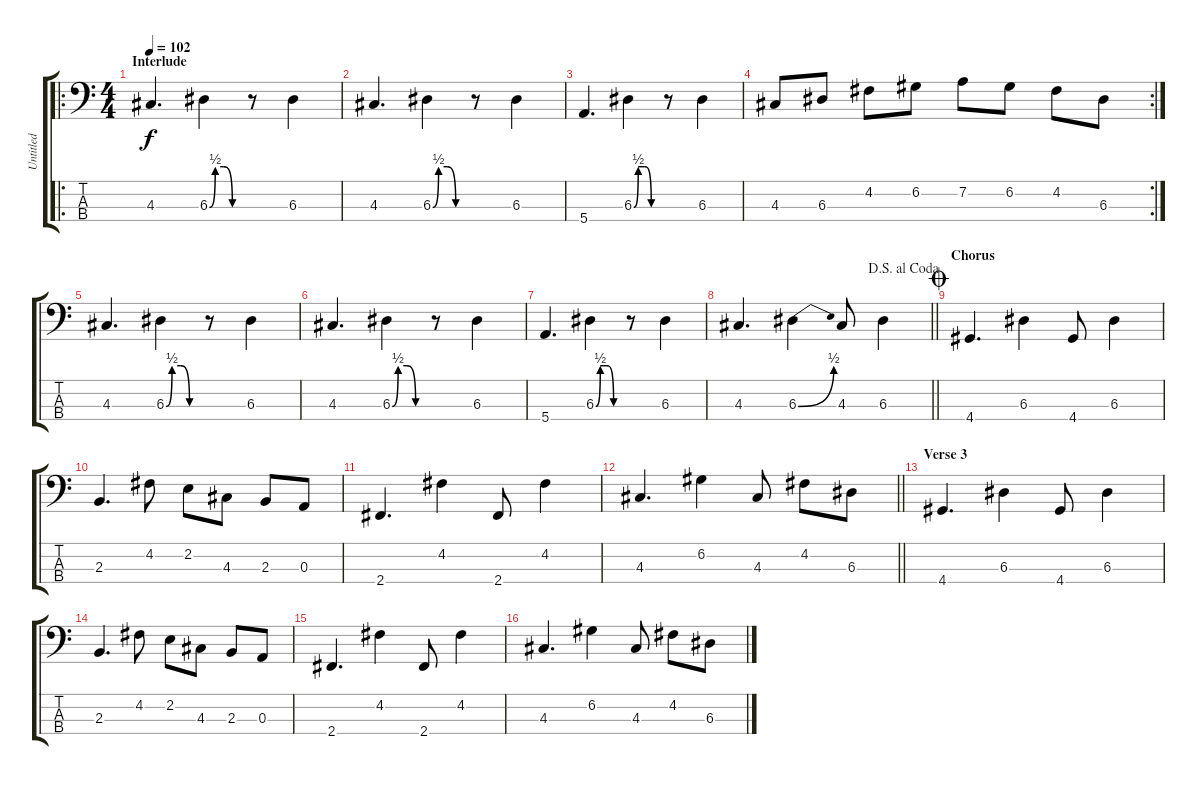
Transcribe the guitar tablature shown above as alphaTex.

\track ("Untitled" "Untitled") {instrument electricbasspick}
\staff {score tabs}
\tuning (G2 D2 A1 E1) {hide}
\ro
\ts (4 4)
\section ("" "Interlude")
\tempo 102
\clef f4
\ks c
4.3.4{d dy f} 6.3{be (custom 0 0 10 2 25 2 40 0 60 0)}.4 r.8 6.3.4 |
4.3.4{d} 6.3{be (custom 0 0 10 2 25 2 40 0 60 0)}.4 r.8 6.3.4 |
5.4.4{d} 6.3{be (custom 0 0 10 2 25 2 40 0 60 0)}.4 r.8 6.3.4 |
\rc 2
4.3.8 6.3.8 4.2.8 6.2.8 7.2.8 6.2.8 4.2.8 6.3.8 |
4.3.4{d} 6.3{be (custom 0 0 10 2 25 2 40 0 60 0)}.4 r.8 6.3.4 |
4.3.4{d} 6.3{be (custom 0 0 10 2 25 2 40 0 60 0)}.4 r.8 6.3.4 |
5.4.4{d} 6.3{be (custom 0 0 10 2 25 2 40 0 60 0)}.4 r.8 6.3.4 |
\jump dalsegnoalcoda
\barLineRight lightlight
4.3.4{d} 6.3{be (bend 0 0 60 2)}.4 4.3.8 6.3.4 |
\section ("" "Chorus")
\jump coda
4.4.4{d} 6.3.4 4.4.8 6.3.4 |
2.3.4{d} 4.2.8 2.2.8 4.3.8 2.3.8 0.3.8 |
2.4.4{d} 4.2.4 2.4.8 4.2.4 |
\barLineRight lightlight
4.3.4{d} 6.2.4 4.3.8 4.2.8 6.3.8 |
\section ("" "Verse 3")
4.4.4{d} 6.3.4 4.4.8 6.3.4 |
2.3.4{d} 4.2.8 2.2.8 4.3.8 2.3.8 0.3.8 |
2.4.4{d} 4.2.4 2.4.8 4.2.4 |
4.3.4{d} 6.2.4 4.3.8 4.2.8 6.3.8
